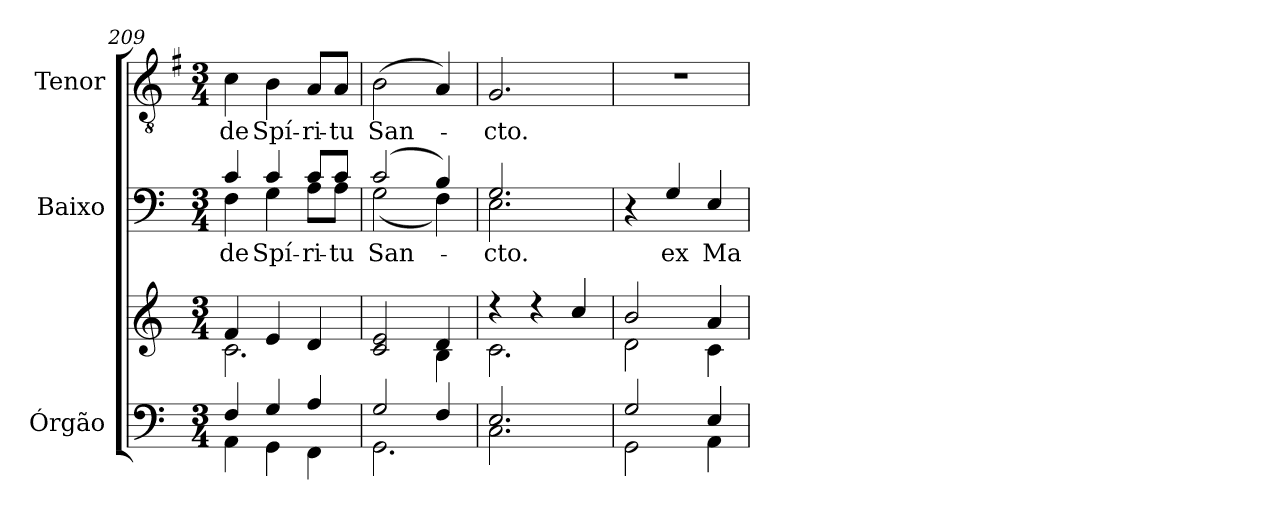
**kern	**kern	**kern	**text	**kern	**text
*part3	*part3	*part2	*part2	*part1	*part1
*staff4	*staff3	*staff2	*staff2	*staff1	*staff1
*I"Órgão	*	*I"Baixo	*	*I"Tenor	*
*I'Órg.	*	*	*	*I'Tr.	*
!!LO:LB:g=z
*clefF4	*clefG2	*clefF4	*	*clefGv2	*
*	*	*	*	*ITrd4c7	*
*k[]	*k[]	*k[]	*	*k[]	*
*C:	*C:	*C:	*	*C:	*
*M3/4	*M3/4	*M3/4	*	*M3/4	*
=209	=209	=209	=209	=209	=209
*^	*^	*	*	*	*
!	!	!	!	!	!LO:LY:b:color=#000000	!	!
*	*	*	*	*^	*	*	*
!	!	!	!	!	!	!	!	!LO:LY:b:color=#000000
4Fi/	4AAi\	4fi/	2.ci\	4ci/	4Fi\	de	4Fi\	de
!	!	!	!	!	!	!LO:LY:b:color=#000000	!	!
!	!	!	!	!	!	!	!	!LO:LY:b:color=#000000
4Gi/	4GGi\	4ei/	.	4ci/	4Gi\	Spí-	4Ei\	Spí-
!	!	!	!	!	!	!LO:LY:b:color=#000000	!	!
!	!	!	!	!	!	!	!	!LO:LY:b:color=#000000
4Ai/	4FFi\	4di/	.	8ci/L	8Ai\L	-ri-	8Di/L	-ri-
!	!	!	!	!	!	!LO:LY:b:color=#000000	!	!
!	!	!	!	!	!	!	!	!LO:LY:b:color=#000000
.	.	.	.	8ci/J	8Ai\J	-tu	8Di/J	-tu
=210	=210	=210	=210	=210	=210	=210	=210	=210
!	!	!	!	!	!	!LO:LY:b:color=#000000	!	!
!	!	!	!	!	!	!	!	!LO:LY:b:color=#000000
2Gi/	2.GGi\	2ci/ 2ei	2ryy	(2ci/	(2Gi\	San-	(2Ei\	San-
4Fi/	.	4di/	4Bi\	4Bi/)	4Fi\)	.	4Di/)	.
=211	=211	=211	=211	=211	=211	=211	=211	=211
!	!	!	!	!	!	!LO:LY:b:color=#000000	!	!
!	!	!	!	!	!	!	!	!LO:LY:b:color=#000000
2.Ei/	2.Ci\	4r	2.ci\	2.Gi/	2.Ei\	-cto.	2.Ci/	-cto.
.	.	4r	.	.	.	.	.	.
.	.	4cci/	.	.	.	.	.	.
*	*	*	*	*v	*v	*	*	*
=212	=212	=212	=212	=212	=212	=212	=212
!	!	!	!	!	!	!LO:N:vis=1	!
2Gi/	2GGi\	2bi/	2di\	4r	.	2.r	.
!	!	!	!	!	!LO:LY:b:color=#000000	!	!
.	.	.	.	4Gi/	ex	.	.
!	!	!	!	!	!LO:LY:b:color=#000000	!	!
4Ei/	4AAi\	4ai/	4ci\	4Ei/	Ma-	.	.
*v	*v	*	*	*	*	*	*
*	*v	*v	*	*	*	*
=	=	=	=	=	=
*-	*-	*-	*-	*-	*-
